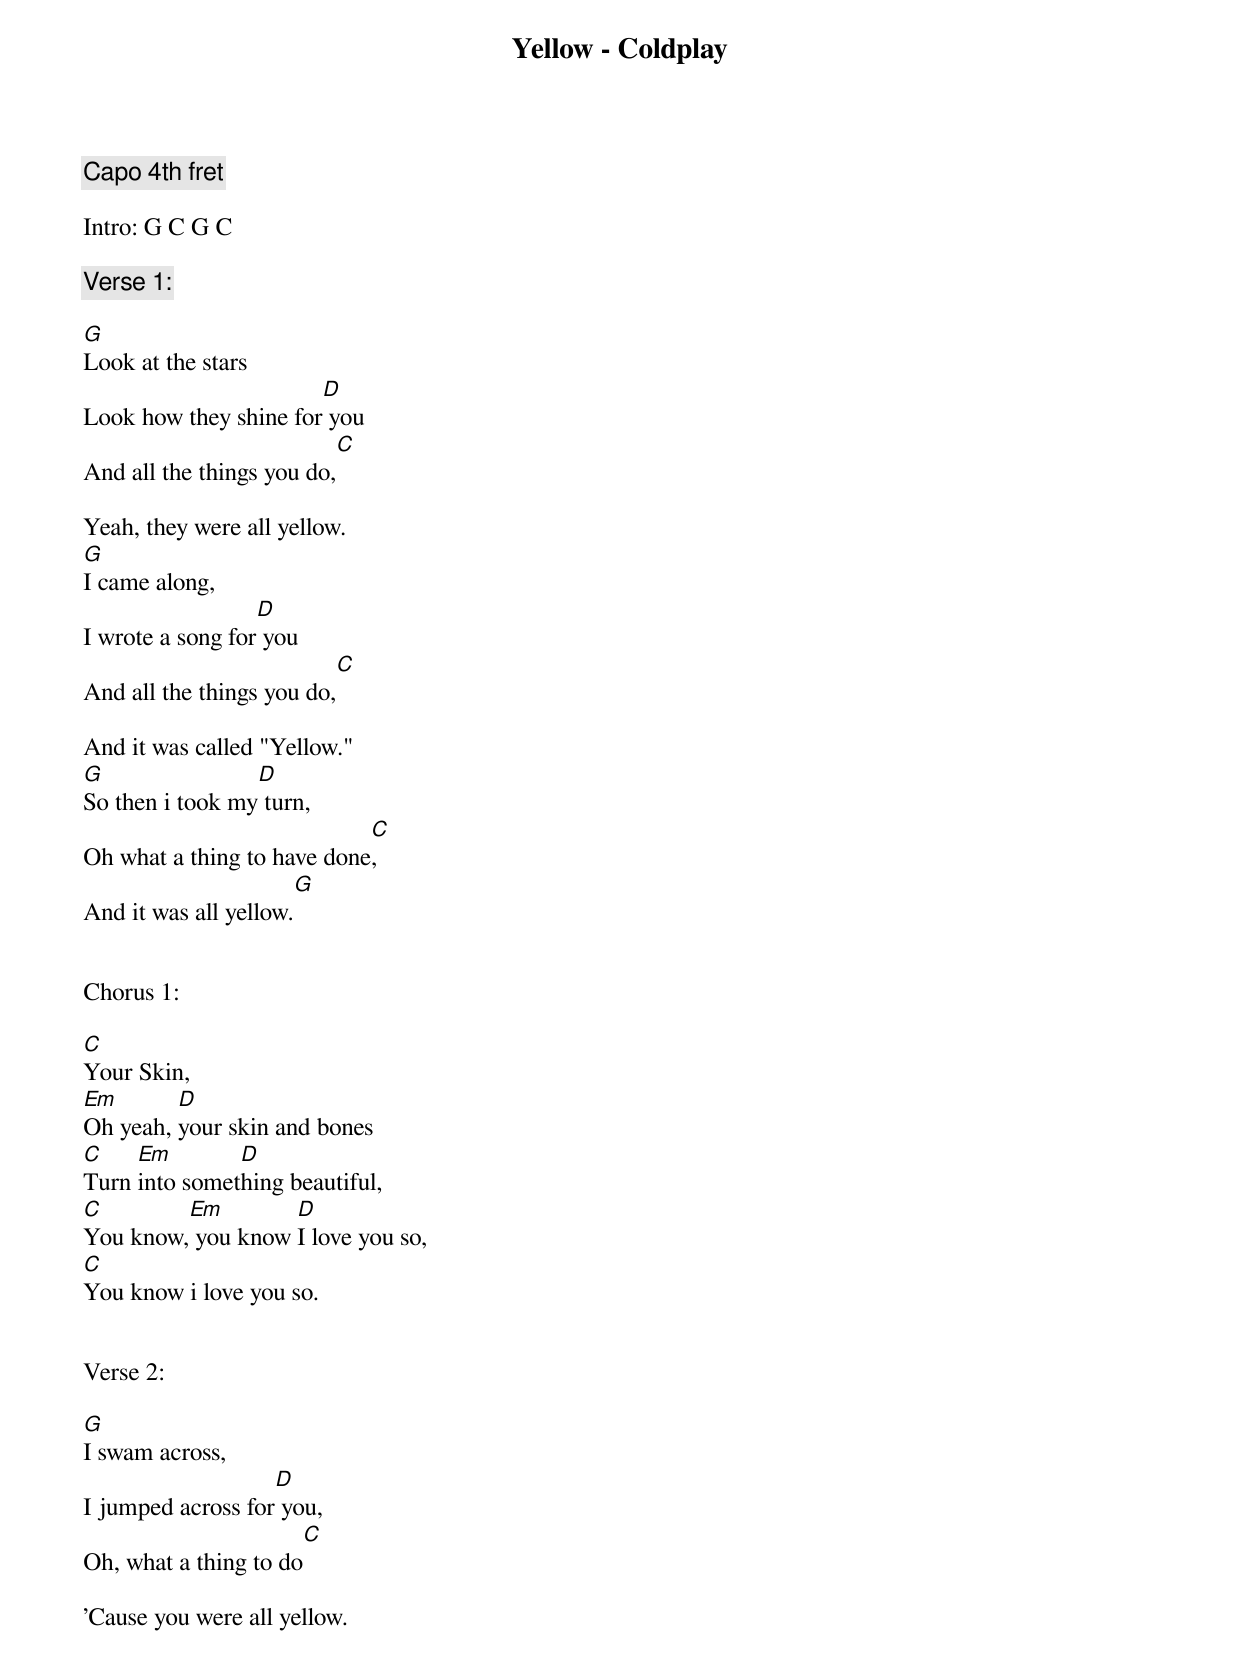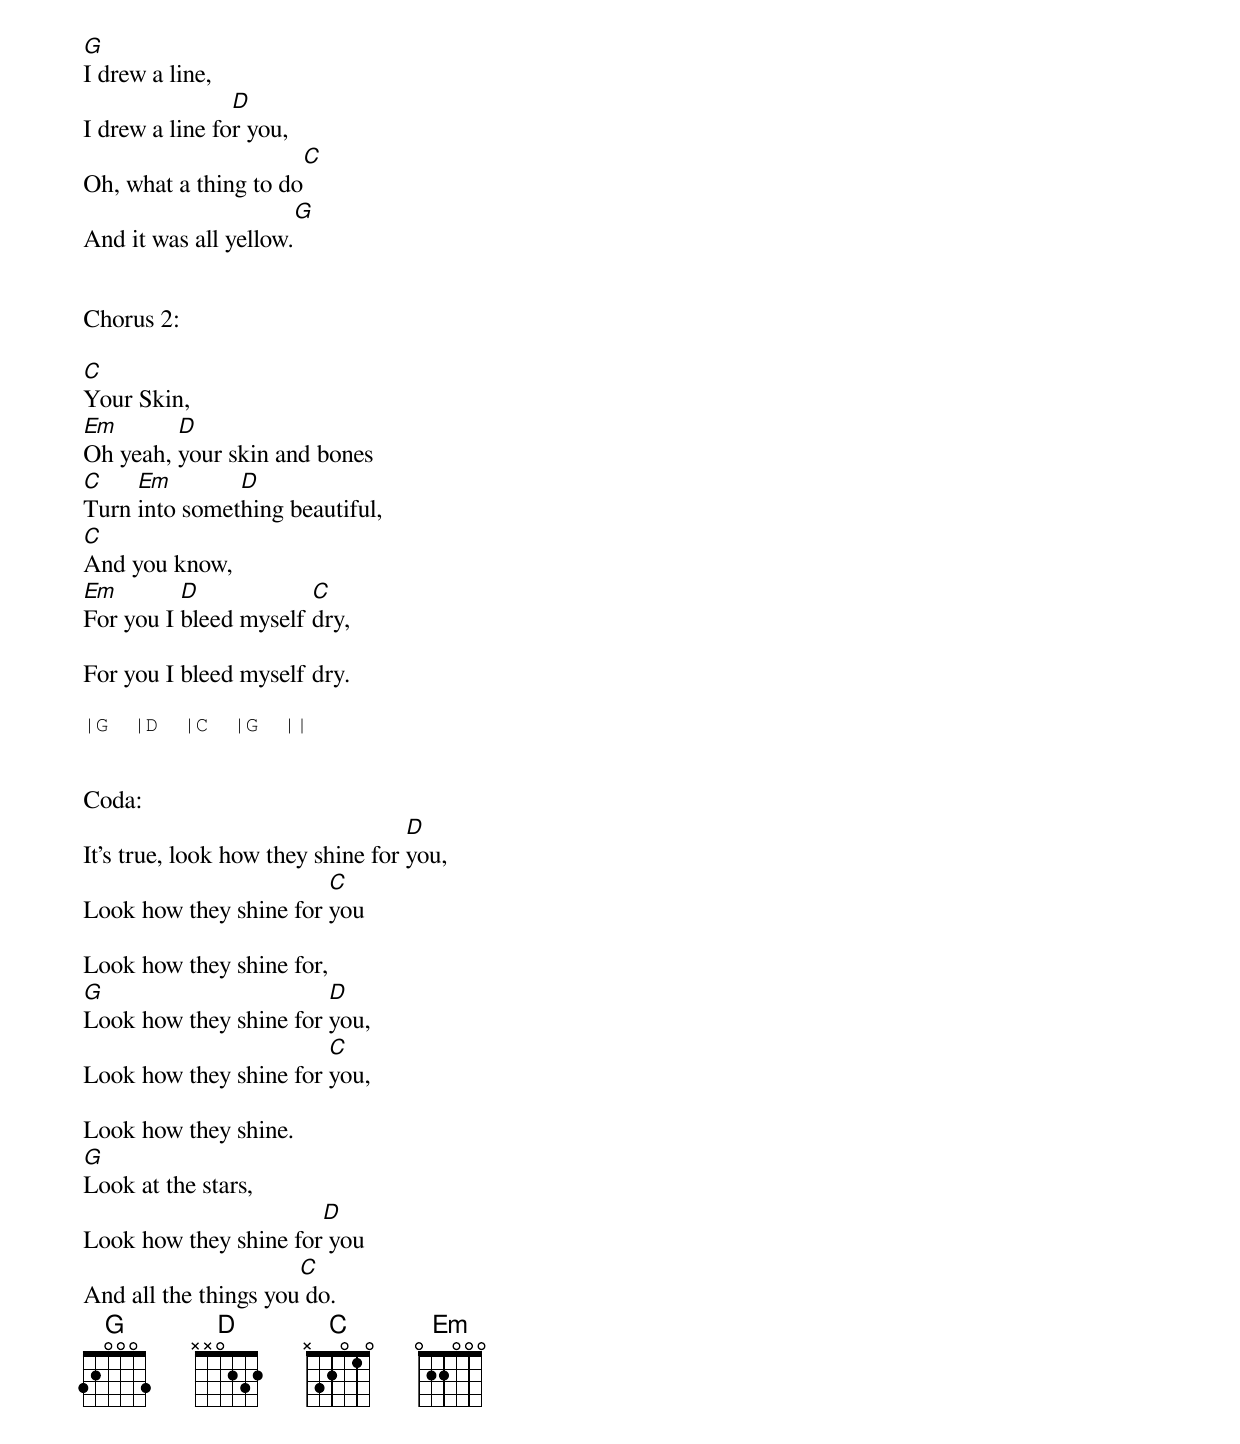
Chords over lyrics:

Yellow - Coldplay

Capo 4th fret

Intro: G C G C

Verse 1:

G
Look at the stars
                       D
Look how they shine for you
                          C
And all the things you do,

Yeah, they were all yellow.
G
I came along,
                  D
I wrote a song for you
                          C
And all the things you do,

And it was called "Yellow."
G                D
So then i took my turn,
                            C
Oh what a thing to have done,
                       G
And it was all yellow.


Chorus 1:

C
Your Skin,
Em       D
Oh yeah, your skin and bones
C    Em        D
Turn into something beautiful,
C        Em        D
You know, you know I love you so,
C
You know i love you so.


Verse 2:

G
I swam across,
                   D
I jumped across for you,
                      C
Oh, what a thing to do

'Cause you were all yellow.
G
I drew a line,
                D
I drew a line for you,
                      C
Oh, what a thing to do
                      G
And it was all yellow.


Chorus 2:

C
Your Skin,
Em       D
Oh yeah, your skin and bones
C    Em        D
Turn into something beautiful,
C
And you know,
Em        D            C
For you I bleed myself dry,

For you I bleed myself dry.

|G  |D  |C  |G  ||


Coda:
                                   D
It's true, look how they shine for you,
                        C
Look how they shine for you

Look how they shine for,
G                       D
Look how they shine for you,
                        C
Look how they shine for you,

Look how they shine.
G
Look at the stars,
                       D
Look how they shine for you
                      C
And all the things you do.
